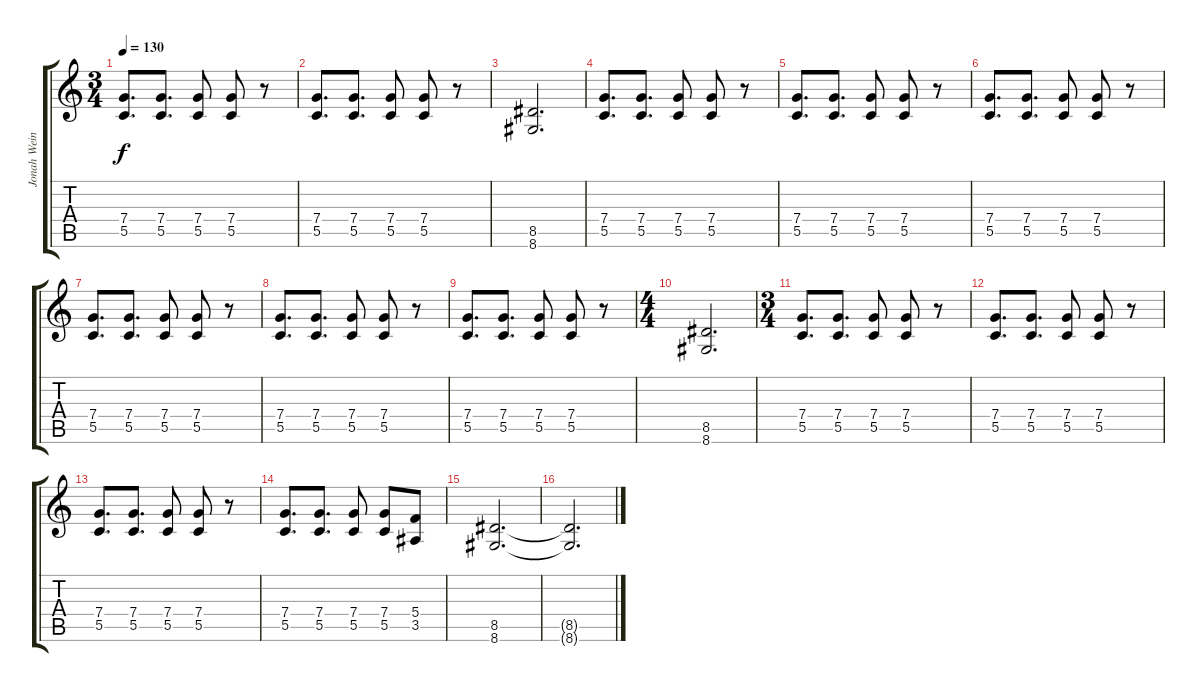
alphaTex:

\track ("Jonah Weinhowfen" "Jonah Wein") {instrument distortionguitar}
\staff {score tabs}
\tuning (D4 A3 F3 C3 G2 C2) {hide}
\ts (3 4)
\tempo 130
\clef g2
\ks c
(7.4 5.5).8{d dy f} (7.4 5.5).8{d} (7.4 5.5).8 (7.4 5.5).8 r.8 |
(7.4 5.5).8{d} (7.4 5.5).8{d} (7.4 5.5).8 (7.4 5.5).8 r.8 |
(8.5 8.6).2{d} |
(7.4 5.5).8{d} (7.4 5.5).8{d} (7.4 5.5).8 (7.4 5.5).8 r.8 |
(7.4 5.5).8{d} (7.4 5.5).8{d} (7.4 5.5).8 (7.4 5.5).8 r.8 |
(7.4 5.5).8{d} (7.4 5.5).8{d} (7.4 5.5).8 (7.4 5.5).8 r.8 |
(7.4 5.5).8{d} (7.4 5.5).8{d} (7.4 5.5).8 (7.4 5.5).8 r.8 |
(7.4 5.5).8{d} (7.4 5.5).8{d} (7.4 5.5).8 (7.4 5.5).8 r.8 |
(7.4 5.5).8{d} (7.4 5.5).8{d} (7.4 5.5).8 (7.4 5.5).8 r.8 |
\ts (4 4)
(8.5 8.6).2{d} |
\ts (3 4)
(7.4 5.5).8{d} (7.4 5.5).8{d} (7.4 5.5).8 (7.4 5.5).8 r.8 |
(7.4 5.5).8{d} (7.4 5.5).8{d} (7.4 5.5).8 (7.4 5.5).8 r.8 |
(7.4 5.5).8{d} (7.4 5.5).8{d} (7.4 5.5).8 (7.4 5.5).8 r.8 |
(7.4 5.5).8{d} (7.4 5.5).8{d} (7.4 5.5).8 (7.4 5.5).8 (5.4 3.5).8 |
(8.5 8.6).2{d} |
(8.5{t} 8.6{t}).2{d}
